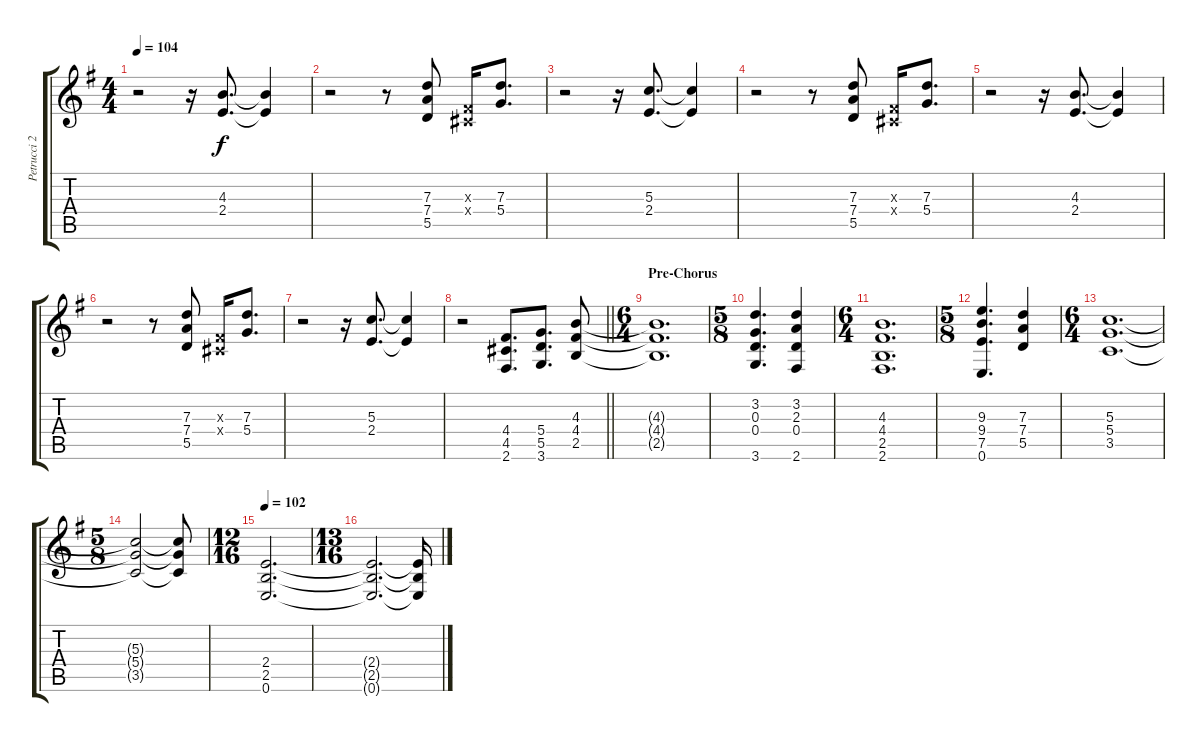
\track ("Petrucci 2" "Petrucci 2") {instrument overdrivenguitar}
\staff {score tabs}
\tuning (E4 B3 G3 D3 A2 E2) {hide}
\ts (4 4)
\tempo 104
\clef g2
\ks eminor
r.2{dy f} r.16 (4.3 2.4).8{d} (4.3{t} 2.4{t}).4 |
r.2 r.8 (7.3 7.4 5.5).8 (-1.3{x} -1.4{x}).16 (7.3 5.4).8{d} |
r.2 r.16 (5.3 2.4).8{d} (5.3{t} 2.4{t}).4 |
r.2 r.8 (7.3 7.4 5.5).8 (-1.3{x} -1.4{x}).16 (7.3 5.4).8{d} |
r.2 r.16 (4.3 2.4).8{d} (4.3{t} 2.4{t}).4 |
r.2 r.8 (7.3 7.4 5.5).8 (-1.3{x} -1.4{x}).16 (7.3 5.4).8{d} |
r.2 r.16 (5.3 2.4).8{d} (5.3{t} 2.4{t}).4 |
\barLineRight lightlight
r.2 (4.4 4.5 2.6).8{d} (5.4 5.5 3.6).8{d} (4.3 4.4 2.5).8 |
\ts (6 4)
\section ("" "Pre-Chorus")
(4.3{t} 4.4{t} 2.5{t}).1{d} |
\ts (5 8)
(3.2 0.3 0.4 3.6).4{d} (3.2 2.3 0.4 2.6).4 |
\ts (6 4)
(4.3 4.4 2.5 2.6).1{d} |
\ts (5 8)
(9.3 9.4 7.5 0.6).4{d} (7.3 7.4 5.5).4 |
\ts (6 4)
(5.3 5.4 3.5).1{d} |
\ts (5 8)
(5.3{t} 5.4{t} 3.5{t}).2 (5.3{t} 5.4{t} 3.5{t}).8 |
\ts (12 16)
\tempo 102
(2.4 2.5 0.6).2{d} |
\ts (13 16)
(2.4{t} 2.5{t} 0.6{t}).2{d} (2.4{t} 2.5{t} 0.6{t}).16
